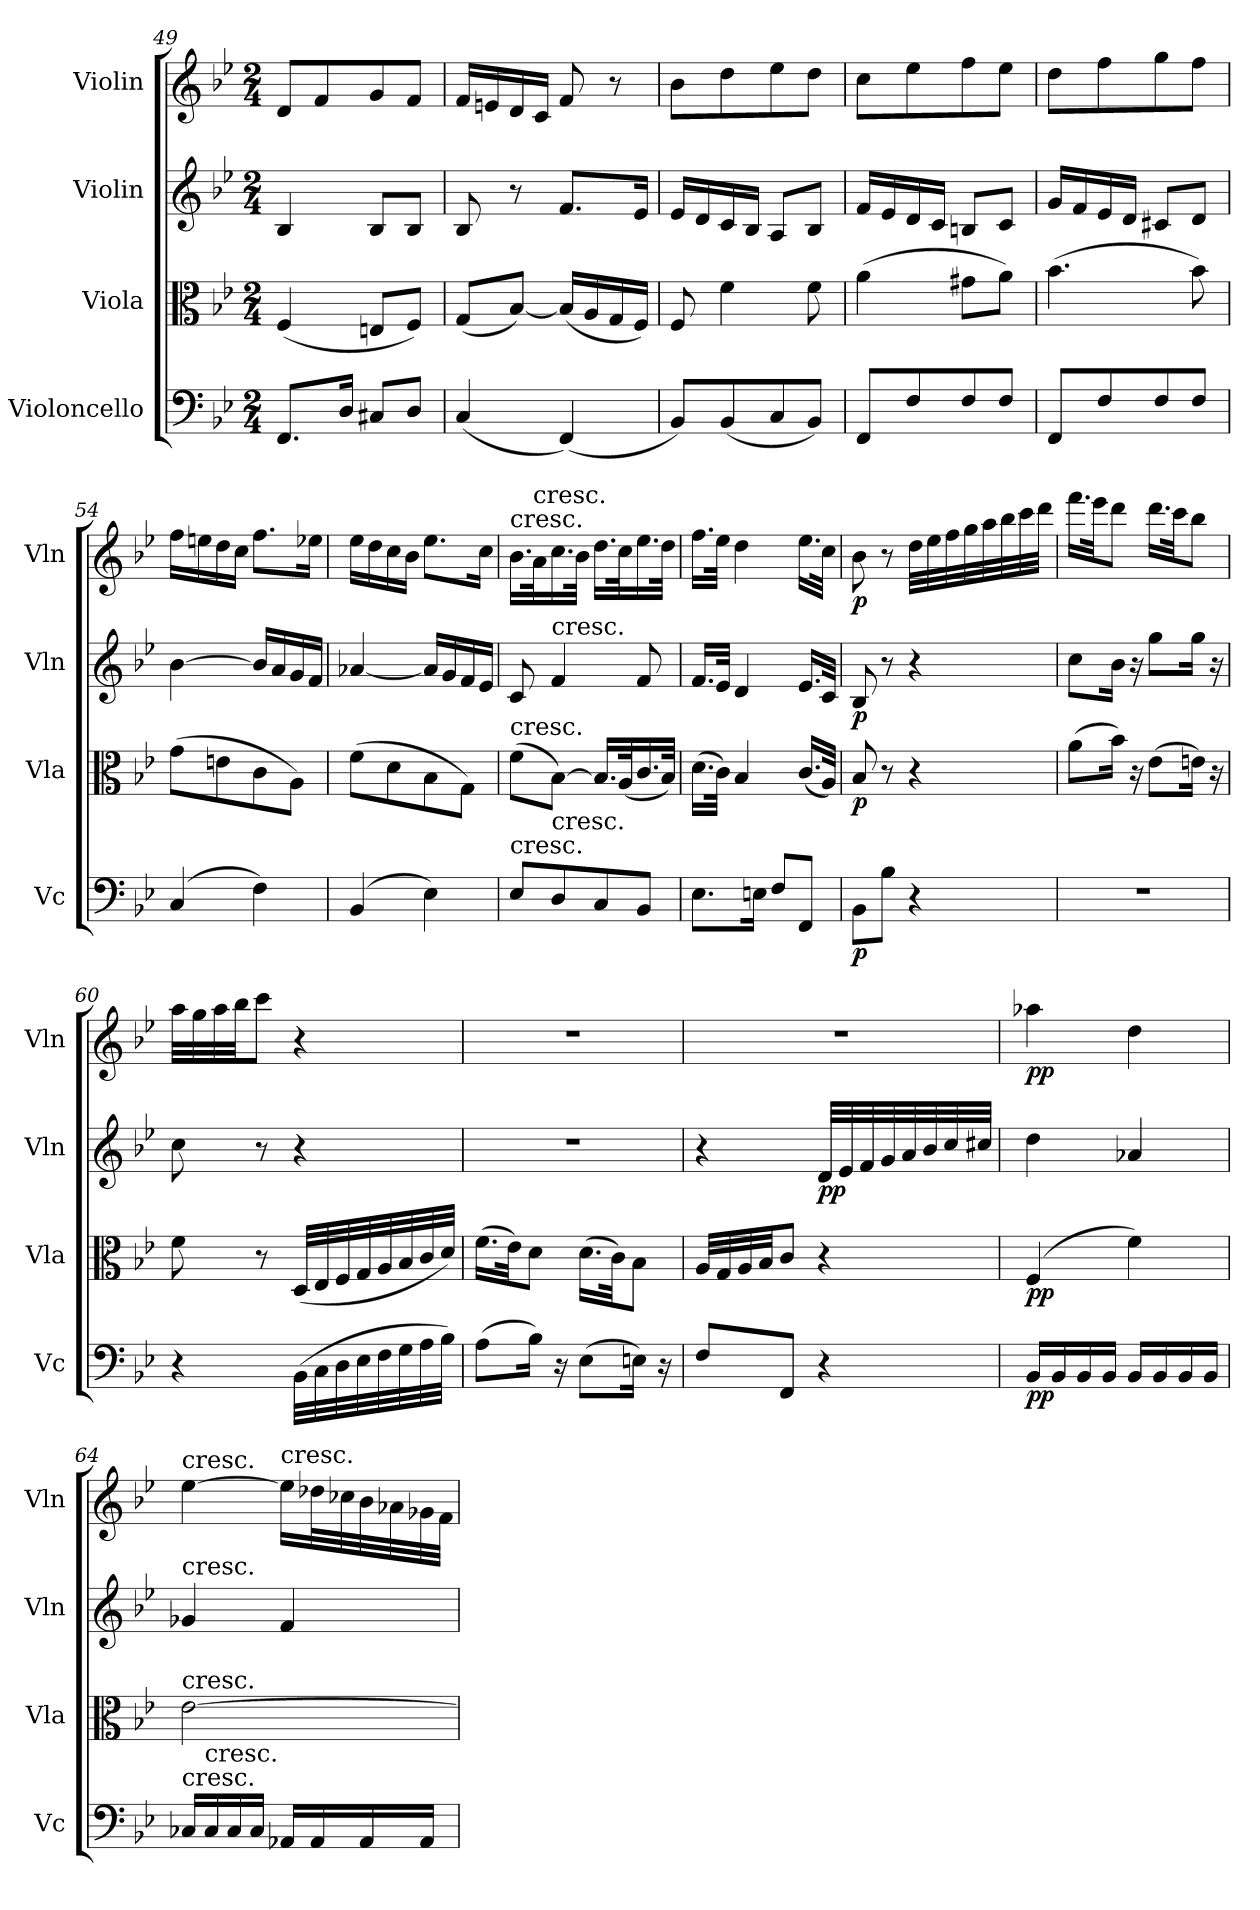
**kern	**dynam	**kern	**dynam	**kern	**dynam	**kern	**dynam
*part4	*part4	*part3	*part3	*part2	*part2	*part1	*part1
*staff4	*staff4	*staff3	*staff3	*staff2	*staff2	*staff1	*staff1
*I"Violoncello	*	*I"Viola	*	*I"Violin	*	*I"Violin	*
*I'Vc	*	*I'Vla	*	*I'Vln	*	*I'Vln	*
*clefF4	*	*clefC3	*	*clefG2	*	*clefG2	*
*k[b-e-]	*	*k[b-e-]	*	*k[b-e-]	*	*k[b-e-]	*
*M2/4	*	*M2/4	*	*M2/4	*	*M2/4	*
=49	=49	=49	=49	=49	=49	=49	=49
8.FF/L	.	(4F/	.	4B-/	.	8d/L	.
.	.	.	.	.	.	8f/	.
16D/Jk	.	.	.	.	.	.	.
8C#X/L	.	8En/L	.	8B-/L	.	8g/	.
8D/J	.	8F/J)	.	8B-/J	.	8f/J	.
=50	=50	=50	=50	=50	=50	=50	=50
(4C/	.	(8G/L	.	8B-/	.	16f/LL	.
.	.	.	.	.	.	16en/	.
.	.	[8B-/J)	.	8r	.	16d/	.
.	.	.	.	.	.	16c/JJ	.
(4FF/)	.	(16B-/LL]	.	8.f/L	.	8f/	.
.	.	16A/	.	.	.	.	.
.	.	16G/	.	.	.	8r	.
.	.	16F/JJ)	.	16e-/Jk	.	.	.
=51	=51	=51	=51	=51	=51	=51	=51
8BB-/L)	.	8F/	.	16e-/LL	.	8b-\L	.
.	.	.	.	16d/	.	.	.
(8BB-/	.	4f\	.	16c/	.	8dd\	.
.	.	.	.	16B-/JJ	.	.	.
8C/	.	.	.	8A/L	.	8ee-\	.
8BB-/J)	.	8f\	.	8B-/J	.	8dd\J	.
=52	=52	=52	=52	=52	=52	=52	=52
8FF/L	.	(4a\	.	16f/LL	.	8cc\L	.
.	.	.	.	16e-/	.	.	.
8F/	.	.	.	16d/	.	8ee-\	.
.	.	.	.	16c/JJ	.	.	.
8F/	.	8g#X\L	.	8Bn/L	.	8ff\	.
8F/J	.	8a\J)	.	8c/J	.	8ee-\J	.
=53	=53	=53	=53	=53	=53	=53	=53
8FF/L	.	(4.b-\	.	16g/LL	.	8dd\L	.
.	.	.	.	16f/	.	.	.
8F/	.	.	.	16e-/	.	8ff\	.
.	.	.	.	16d/JJ	.	.	.
8F/	.	.	.	8c#X/L	.	8gg\	.
8F/J	.	8b-\)	.	8d/J	.	8ff\J	.
=54	=54	=54	=54	=54	=54	=54	=54
(4C/	.	(8g\L	.	[4b-\	.	16ff\LL	.
.	.	.	.	.	.	16een\	.
.	.	8en\	.	.	.	16dd\	.
.	.	.	.	.	.	16cc\JJ	.
4F\)	.	8c\	.	16b-/LL]	.	8.ff\L	.
.	.	.	.	16a/	.	.	.
.	.	8A\J)	.	16g/	.	.	.
.	.	.	.	16f/JJ	.	16ee-X\Jk	.
=55	=55	=55	=55	=55	=55	=55	=55
(4BB-/	.	(8f\L	.	[4a-X/	.	16ee-\LL	.
.	.	.	.	.	.	16dd\	.
.	.	8d\	.	.	.	16cc\	.
.	.	.	.	.	.	16b-\JJ	.
4E-\)	.	8B-\	.	16a-/LL]	.	8.ee-\L	.
.	.	.	.	16g/	.	.	.
.	.	8G\J)	.	16f/	.	.	.
.	.	.	.	16e-/JJ	.	16cc\Jk	.
=56	=56	=56	=56	=56	=56	=56	=56
!	!	!	!	!	!	!LO:TX:t=cresc.	!
!	!	!LO:TX:t=cresc.	!	!	!	!	!
!LO:TX:t=cresc.	!	!	!	!	!	!	!
8E-/L	.	(8f\L	.	8c/	.	16.b-\LL	.
!	!	!	!	!	!	!LO:TX:t=cresc.	!
.	.	.	.	.	.	32a\K	.
!	!	!	!	!LO:TX:t=cresc.	!	!	!
!LO:TX:t=cresc.	!	!	!	!	!	!	!
8D/	.	[8B-\J)	.	4f/	.	16.cc\	.
.	.	.	.	.	.	32b-\JJk	.
8C/	.	16.B-/LL]	.	.	.	16.dd\LL	.
.	.	(32A/K	.	.	.	32cc\K	.
8BB-/J	.	16.c/	.	8f/	.	16.ee-\	.
.	.	32B-/JJk)	.	.	.	32dd\JJk	.
=57	=57	=57	=57	=57	=57	=57	=57
8.E-\L	.	(16.d\LL	.	16.f/LL	.	16.ff\LL	.
.	.	32c\JJk)	.	32e-/JJk	.	32ee-\JJk	.
.	.	4B-/	.	4d/	.	4dd\	.
16En\Jk	.	.	.	.	.	.	.
8F/L	.	.	.	.	.	.	.
8FF/J	.	(16.c/LL	.	16.e-/LL	.	16.ee-\LL	.
.	.	32A/JJk)	.	32c/JJk	.	32cc\JJk	.
=58	=58	=58	=58	=58	=58	=58	=58
8BB-\L	p	8B-/	p	8B-/	p	8b-\	p
8B-\J	.	8r	.	8r	.	8r	.
4r	.	4r	.	4r	.	32dd\LLL	.
.	.	.	.	.	.	32ee-\	.
.	.	.	.	.	.	32ff\	.
.	.	.	.	.	.	32gg\	.
.	.	.	.	.	.	32aa\	.
.	.	.	.	.	.	32bb-\	.
.	.	.	.	.	.	32ccc\	.
.	.	.	.	.	.	32ddd\JJJ	.
=59	=59	=59	=59	=59	=59	=59	=59
2r	.	(8a\L	.	8cc\L	.	16.fff\LL	.
.	.	.	.	.	.	32eee-\JK	.
.	.	16b-\Jk)	.	16b-\Jk	.	8ddd\J	.
.	.	16r	.	16r	.	.	.
.	.	(8e-\L	.	8gg\L	.	16.ddd\LL	.
.	.	.	.	.	.	32ccc\JK	.
.	.	16en\Jk)	.	16gg\Jk	.	8bb-\J	.
.	.	16r	.	16r	.	.	.
=60	=60	=60	=60	=60	=60	=60	=60
4r	.	8f\	.	8cc\	.	32aa\LLL	.
.	.	.	.	.	.	32gg\	.
.	.	.	.	.	.	32aa\	.
.	.	.	.	.	.	32bb-\JJ	.
.	.	8r	.	8r	.	8ccc\J	.
(32BB-\LLL	.	(32D/LLL	.	4r	.	4r	.
32C\	.	32E-/	.	.	.	.	.
32D\	.	32F/	.	.	.	.	.
32E-\	.	32G/	.	.	.	.	.
32F\	.	32A/	.	.	.	.	.
32G\	.	32B-/	.	.	.	.	.
32A\	.	32c/	.	.	.	.	.
32B-\JJJ)	.	32d/JJJ)	.	.	.	.	.
=61	=61	=61	=61	=61	=61	=61	=61
(8A\L	.	(16.f\LL	.	2r	.	2r	.
.	.	32e-\JK)	.	.	.	.	.
16B-\Jk)	.	8d\J	.	.	.	.	.
16r	.	.	.	.	.	.	.
(8E-\L	.	(16.d\LL	.	.	.	.	.
.	.	32c\JK)	.	.	.	.	.
16En\Jk)	.	8B-\J	.	.	.	.	.
16r	.	.	.	.	.	.	.
=62	=62	=62	=62	=62	=62	=62	=62
8F/L	.	32A/LLL	.	4r	.	2r	.
.	.	32G/	.	.	.	.	.
.	.	32A/	.	.	.	.	.
.	.	32B-/JJ	.	.	.	.	.
8FF/J	.	8c/J	.	.	.	.	.
4r	.	4r	.	32d/LLL	pp	.	.
.	.	.	.	32e-/	.	.	.
.	.	.	.	32f/	.	.	.
.	.	.	.	32g/	.	.	.
.	.	.	.	32a/	.	.	.
.	.	.	.	32b-/	.	.	.
.	.	.	.	32cc/	.	.	.
.	.	.	.	32cc#X/JJJ	.	.	.
=63	=63	=63	=63	=63	=63	=63	=63
16BB-/LL	pp	(4F/	pp	4dd\	.	4aa-X\	pp
16BB-/	.	.	.	.	.	.	.
16BB-/	.	.	.	.	.	.	.
16BB-/JJ	.	.	.	.	.	.	.
16BB-/LL	.	4f\)	.	4a-X/	.	4dd\	.
16BB-/	.	.	.	.	.	.	.
16BB-/	.	.	.	.	.	.	.
16BB-/JJ	.	.	.	.	.	.	.
=64	=64	=64	=64	=64	=64	=64	=64
!	!	!	!	!	!	!LO:TX:t=cresc.	!
!	!	!	!	!LO:TX:t=cresc.	!	!	!
!	!	!LO:TX:t=cresc.	!	!	!	!	!
!LO:TX:t=cresc.	!	!	!	!	!	!	!
16C-X/LL	.	[2e-\	.	4g-X/	.	[4ee-\	.
!LO:TX:t=cresc.	!	!	!	!	!	!	!
16C-/	.	.	.	.	.	.	.
16C-/	.	.	.	.	.	.	.
16C-/JJ	.	.	.	.	.	.	.
!	!	!	!	!	!	!LO:TX:t=cresc.	!
16AA-X/LL	.	.	.	4f/	.	16ee-\LL]	.
16AA-/	.	.	.	.	.	32dd-X\L	.
.	.	.	.	.	.	32cc-X\	.
16AA-/	.	.	.	.	.	32b-\	.
.	.	.	.	.	.	32a-X\	.
16AA-/JJ	.	.	.	.	.	32g-X\	.
.	.	.	.	.	.	32f\JJJ	.
=	=	=	=	=	=	=	=
*-	*-	*-	*-	*-	*-	*-	*-
